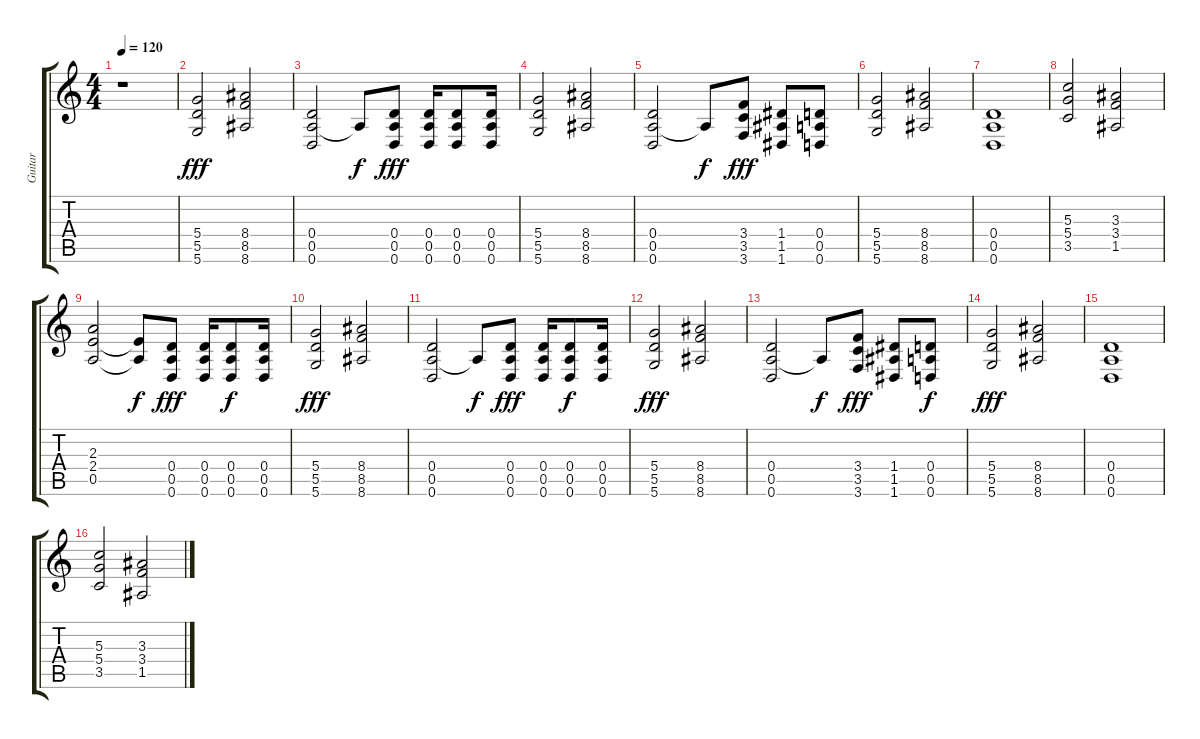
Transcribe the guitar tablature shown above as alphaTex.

\track ("Guitar" "Guitar") {instrument distortionguitar}
\staff {score tabs}
\tuning (E4 B3 G3 D3 A2 D2) {hide}
\ts (4 4)
\tempo 120
\clef g2
\ks c
r.1{dy fff} |
(5.4 5.5 5.6).2 (8.4 8.5 8.6).2 |
(0.4 0.5 0.6).2 0.5{t}.8{dy f} (0.4 0.5 0.6).8{dy fff} (0.4 0.5 0.6).16 (0.4 0.5 0.6).8 (0.4 0.5 0.6).16 |
(5.4 5.5 5.6).2 (8.4 8.5 8.6).2 |
(0.4 0.5 0.6).2 0.5{t}.8{dy f} (3.4 3.5 3.6).8{dy fff} (1.4 1.5 1.6).8 (0.4 0.5 0.6).8 |
(5.4 5.5 5.6).2 (8.4 8.5 8.6).2 |
(0.4 0.5 0.6).1 |
(5.3 5.4 3.5).2 (3.3 3.4 1.5).2 |
(2.3 2.4 0.5).2 (2.4{t} 0.5{t}).8{dy f} (0.4 0.5 0.6).8{dy fff} (0.4 0.5 0.6).16 (0.4 0.5 0.6).8{dy f} (0.4 0.5 0.6).16 |
(5.4 5.5 5.6).2{dy fff} (8.4 8.5 8.6).2 |
(0.4 0.5 0.6).2 0.5{t}.8{dy f} (0.4 0.5 0.6).8{dy fff} (0.4 0.5 0.6).16 (0.4 0.5 0.6).8{dy f} (0.4 0.5 0.6).16 |
(5.4 5.5 5.6).2{dy fff} (8.4 8.5 8.6).2 |
(0.4 0.5 0.6).2 0.5{t}.8{dy f} (3.4 3.5 3.6).8{dy fff} (1.4 1.5 1.6).8 (0.4 0.5 0.6).8{dy f} |
(5.4 5.5 5.6).2{dy fff} (8.4 8.5 8.6).2 |
(0.4 0.5 0.6).1 |
(5.3 5.4 3.5).2 (3.3 3.4 1.5).2
